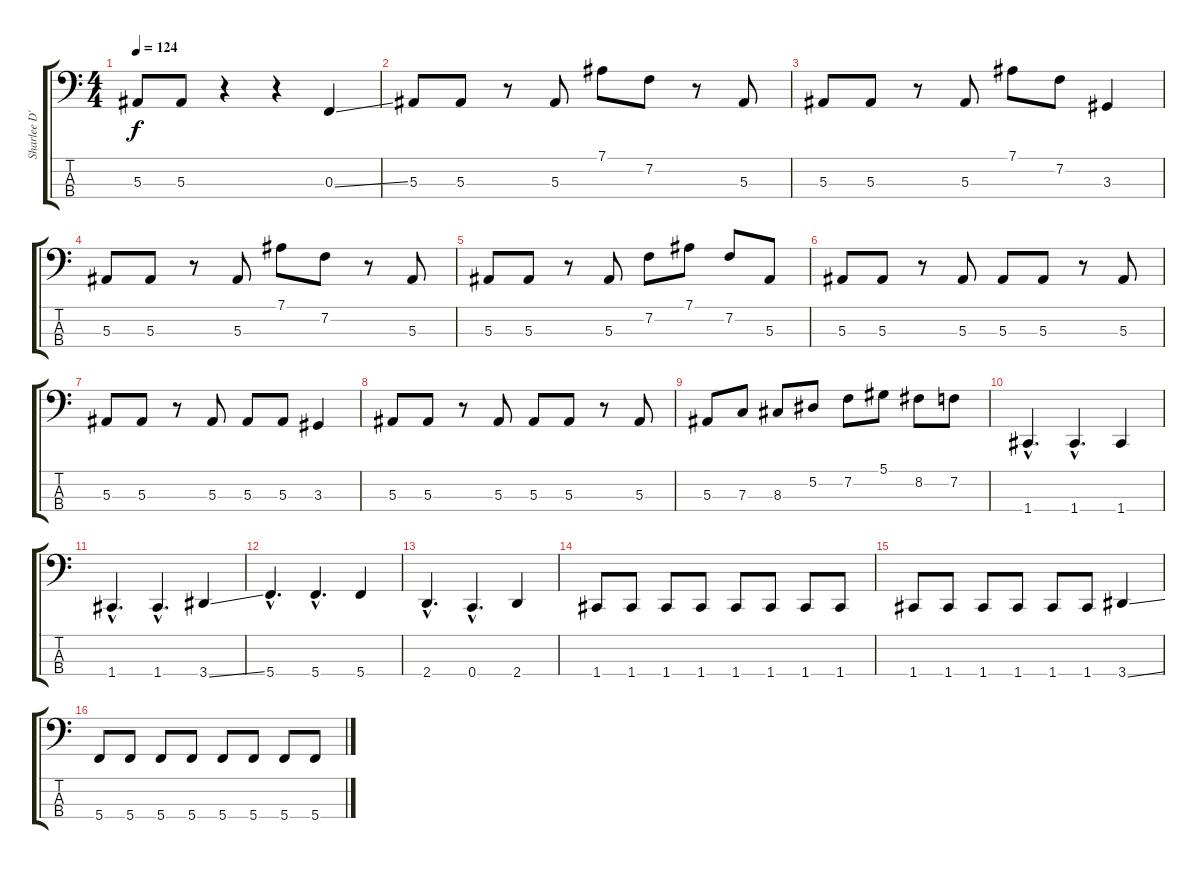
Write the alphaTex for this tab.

\track ("Sharlee D'Angelo" "Sharlee D'") {instrument electricbasspick}
\staff {score tabs}
\tuning (Eb2 Bb1 F1 C1) {hide}
\ts (4 4)
\tempo 124
\clef f4
\ks c
5.3.8{dy f} 5.3.8 r.4 r.4 0.3{ss}.4 |
5.3.8 5.3.8 r.8 5.3.8 7.1.8 7.2.8 r.8 5.3.8 |
5.3.8 5.3.8 r.8 5.3.8 7.1.8 7.2.8 3.3.4 |
5.3.8 5.3.8 r.8 5.3.8 7.1.8 7.2.8 r.8 5.3.8 |
5.3.8 5.3.8 r.8 5.3.8 7.2.8 7.1.8 7.2.8 5.3.8 |
5.3.8 5.3.8 r.8 5.3.8 5.3.8 5.3.8 r.8 5.3.8 |
5.3.8 5.3.8 r.8 5.3.8 5.3.8 5.3.8 3.3.4 |
5.3.8 5.3.8 r.8 5.3.8 5.3.8 5.3.8 r.8 5.3.8 |
5.3.8 7.3.8 8.3.8 5.2.8 7.2.8 5.1.8 8.2.8 7.2.8 |
1.4{hac}.4{d} 1.4{hac}.4{d} 1.4.4 |
1.4{hac}.4{d} 1.4{hac}.4{d} 3.4{ss}.4 |
5.4{hac}.4{d} 5.4{hac}.4{d} 5.4.4 |
2.4{hac}.4{d} 0.4{hac}.4{d} 2.4.4 |
1.4.8 1.4.8 1.4.8 1.4.8 1.4.8 1.4.8 1.4.8 1.4.8 |
1.4.8 1.4.8 1.4.8 1.4.8 1.4.8 1.4.8 3.4{ss}.4 |
5.4.8 5.4.8 5.4.8 5.4.8 5.4.8 5.4.8 5.4.8 5.4.8
